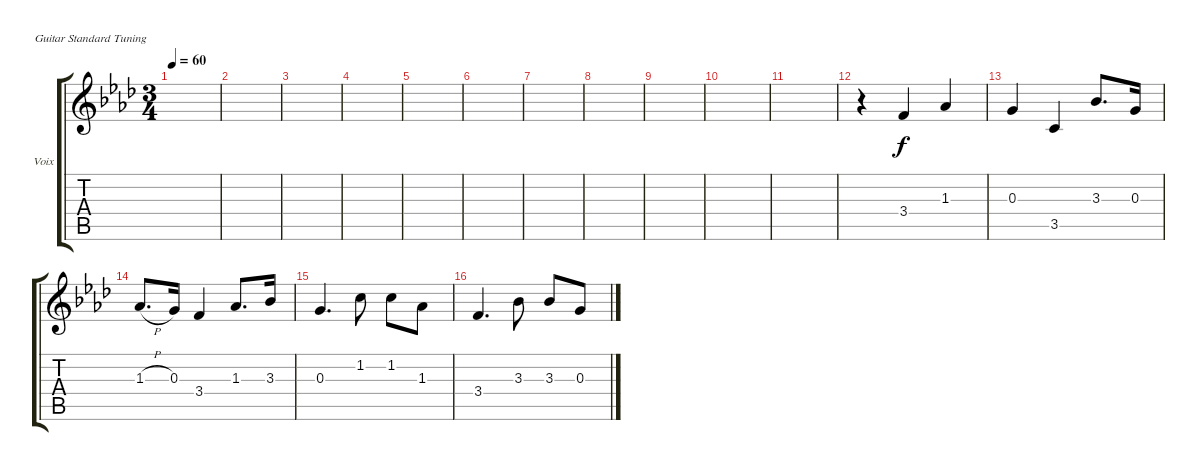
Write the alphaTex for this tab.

\defaultSystemsLayout 4
\bracketExtendMode groupsimilarinstruments
\firstSystemTrackNameOrientation horizontal
\otherSystemsTrackNameOrientation horizontal
\track ("Voix" "Voix") {instrument acousticguitarnylon}
\staff {score tabs}
\tuning (E4 B3 G3 D3 A2 E2)
\ts (3 4)
\tempo 60
\clef g2
\ks fminor
|
|
|
|
|
|
|
|
|
|
|
r.4 3.4.4 1.3.4 |
0.3.4 3.5.4 3.3.8{d} 0.3.16 |
1.3{h}.8{d} 0.3.16 3.4.4 1.3.8{d} 3.3.16 |
0.3.4{d} 1.2.8 1.2.8 1.3.8 |
3.4.4{d} 3.3.8 3.3.8 0.3.8
